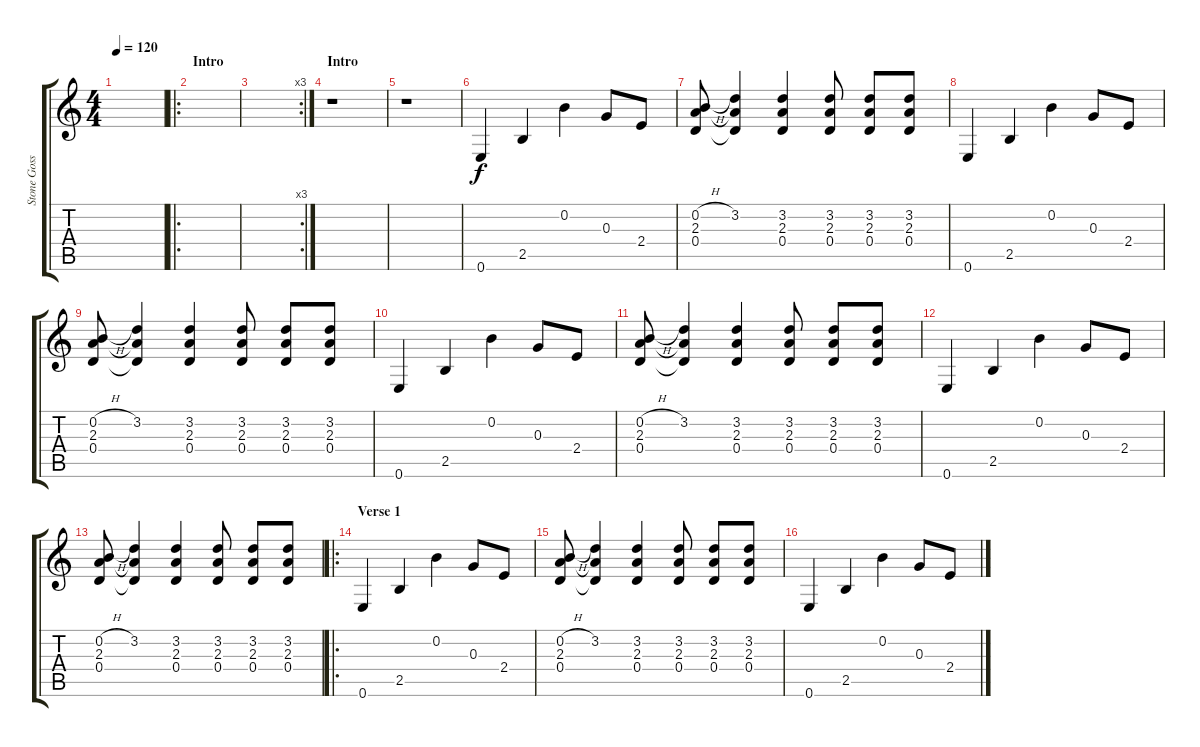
\track ("Stone Gossard" "Stone Goss") {instrument acousticguitarsteel}
\staff {score tabs}
\tuning (E4 B3 G3 D3 A2 E2) {hide}
\ts (4 4)
\tempo 120
\clef g2
\ks c
|
\ro
\section ("" "Intro")
|
\rc 3
|
\section ("" "Intro")
r.1 |
r.1 |
0.6.4 2.5.4 0.2.4 0.3.8 2.4.8 |
(0.2{h} 2.3 0.4).8 (3.2 2.3{t} 0.4{t}).4 (3.2 2.3 0.4).4 (3.2 2.3 0.4).8 (3.2 2.3 0.4).8 (3.2 2.3 0.4).8 |
0.6.4 2.5.4 0.2.4 0.3.8 2.4.8 |
(0.2{h} 2.3 0.4).8 (3.2 2.3{t} 0.4{t}).4 (3.2 2.3 0.4).4 (3.2 2.3 0.4).8 (3.2 2.3 0.4).8 (3.2 2.3 0.4).8 |
0.6.4 2.5.4 0.2.4 0.3.8 2.4.8 |
(0.2{h} 2.3 0.4).8 (3.2 2.3{t} 0.4{t}).4 (3.2 2.3 0.4).4 (3.2 2.3 0.4).8 (3.2 2.3 0.4).8 (3.2 2.3 0.4).8 |
0.6.4 2.5.4 0.2.4 0.3.8 2.4.8 |
(0.2{h} 2.3 0.4).8 (3.2 2.3{t} 0.4{t}).4 (3.2 2.3 0.4).4 (3.2 2.3 0.4).8 (3.2 2.3 0.4).8 (3.2 2.3 0.4).8 |
\ro
\section ("" "Verse 1")
0.6.4 2.5.4 0.2.4 0.3.8 2.4.8 |
(0.2{h} 2.3 0.4).8 (3.2 2.3{t} 0.4{t}).4 (3.2 2.3 0.4).4 (3.2 2.3 0.4).8 (3.2 2.3 0.4).8 (3.2 2.3 0.4).8 |
0.6.4 2.5.4 0.2.4 0.3.8 2.4.8
